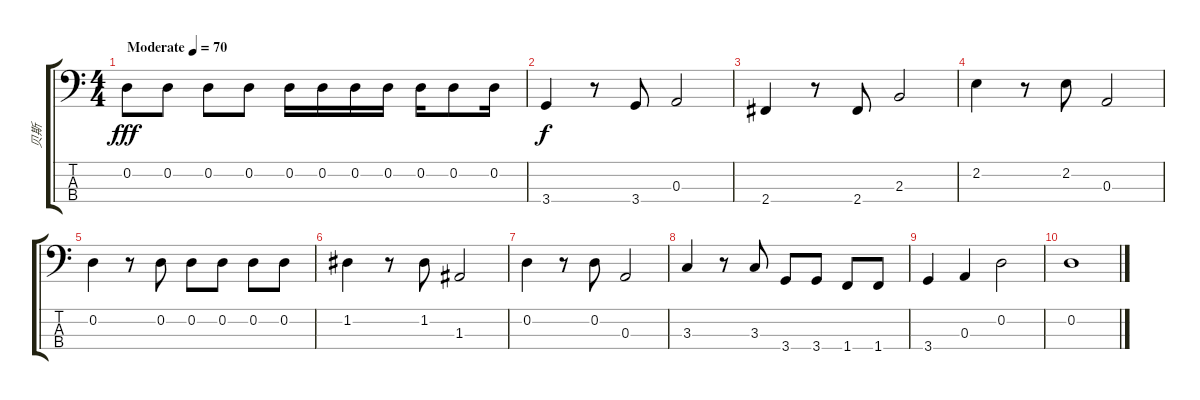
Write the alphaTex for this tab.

\track ("贝斯" "贝斯") {instrument electricbassfinger}
\staff {score tabs}
\tuning (G2 D2 A1 E1) {hide}
\ts (4 4)
\tempo (70 "Moderate")
\clef f4
\ks c
0.2.8{dy fff instrument electricbassfinger} 0.2.8 0.2.8 0.2.8 0.2.16 0.2.16 0.2.16 0.2.16 0.2.16 0.2.8 0.2.16 |
3.4.4{dy f} r.8 3.4.8 0.3.2 |
2.4.4 r.8 2.4.8 2.3.2 |
2.2.4{txt ""} r.8 2.2.8 0.3.2 |
0.2.4 r.8 0.2.8 0.2.8 0.2.8 0.2.8 0.2.8 |
1.2.4 r.8 1.2.8 1.3.2 |
0.2.4 r.8 0.2.8 0.3.2 |
3.3.4 r.8 3.3.8 3.4.8 3.4.8 1.4.8 1.4.8 |
3.4.4 0.3.4 0.2.2 |
0.2.1
